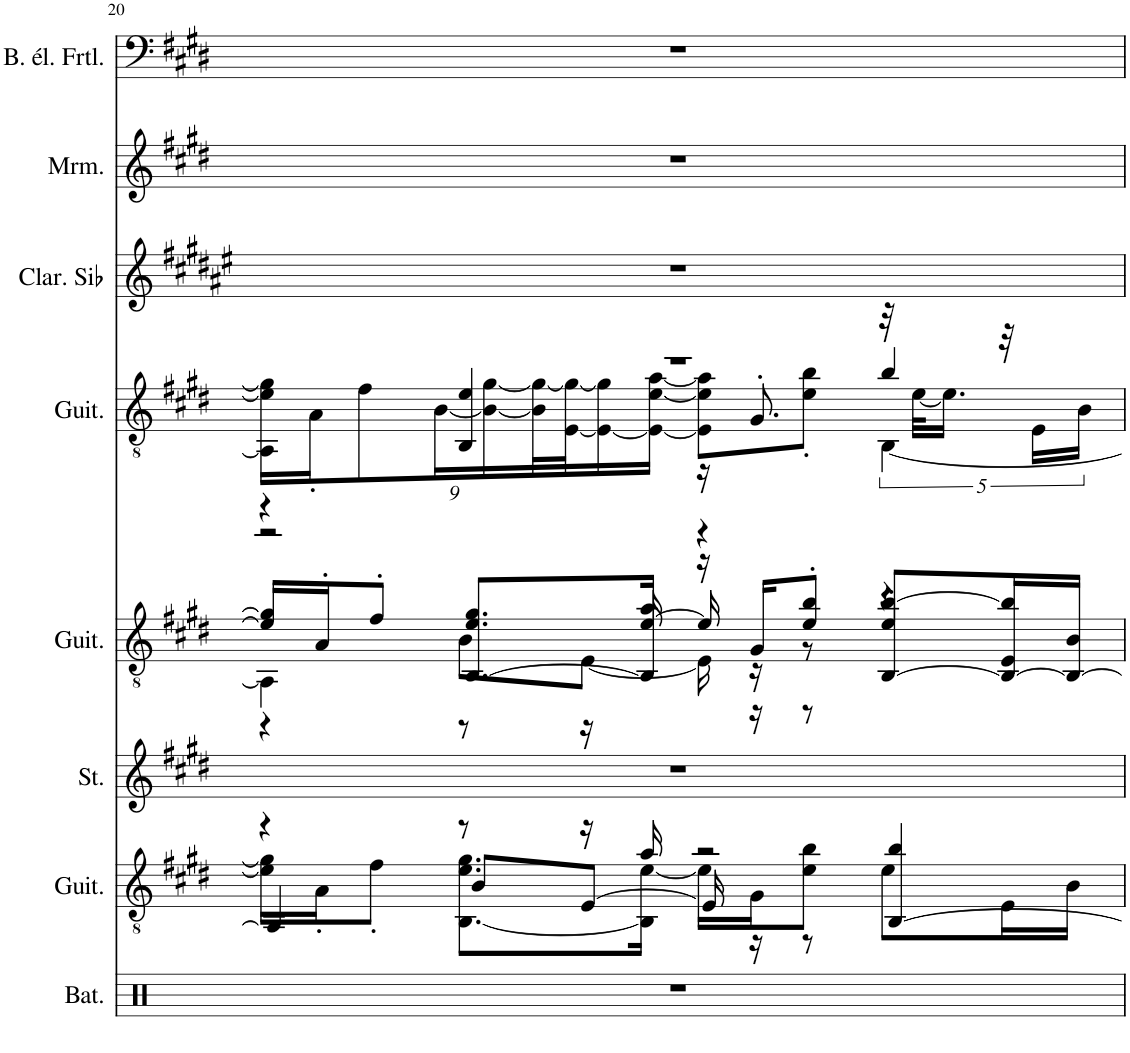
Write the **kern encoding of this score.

**kern	**kern	**kern	**kern	**kern	**kern	**kern	**kern
*part8	*part7	*part6	*part5	*part4	*part3	*part2	*part1
*staff8	*staff7	*staff6	*staff5	*staff4	*staff3	*staff2	*staff1
*I"Batterie, Drums	*I"Guitare acoustique, Acoustic Guitar (steel)	*I"Cordes, String Ensemble 1	*I"Guitare classique, Acoustic Guitar (nylon)	*I"Guitare acoustique, Electric Guitar (jazz)	*I"Clarinette en Sib	*I"Marimba (Double portée), Marimba	*I"Basse électrique fretless, Fretless Bass
*I'Bat.	*I'Guit.	*I'St.	*I'Guit.	*I'Guit.	*I'Clar. Sib	*I'Mrm.	*I'B. él. Frtl.
!!LO:PB:g=z
*clefX	*clefGv2	*clefG2	*clefGv2	*clefGv2	*clefG2	*clefG2	*clefF4
*	*	*	*	*	*Trd1c2	*	*Trd7c12
*k[]	*k[f#c#g#d#]	*k[f#c#g#d#]	*k[f#c#g#d#]	*k[f#c#g#d#]	*k[f#c#g#d#a#e#]	*k[f#c#g#d#]	*k[f#c#g#d#]
*M4/4	*M4/4	*M4/4	*M4/4	*M4/4	*M4/4	*M4/4	*M4/4
=20	=20	=20	=20	=20	=20	=20	=20
*	*^	*	*^	*^	*	*	*
*	*	*^	*	*	*^	*	*	*	*	*
*	*	*	*	*	*	*	*	*	*Xbrackettup	*	*	*
*	*	*	*	*	*	*	*	*^	*^	*	*	*
1r	4r	16e\] 16g#\]LL	4AA/]	1r	16e/] 16g#/]LL	4AA\]	4r	1r	18AA\] 18e\] 18g#\]LL	4r	2r	1r	1r	1r
.	.	.	.	.	.	.	.	.	18A'\J	.	.	.	.	.
.	.	16A'\J	.	.	16A'/J	.	.	.	.	.	.	.	.	.
.	.	.	.	.	.	.	.	.	9f#\	.	.	.	.	.
.	.	8f#'\J	.	.	8f#'/J	.	.	.	.	.	.	.	.	.
.	.	.	.	.	.	.	.	.	[18B\L	.	.	.	.	.
.	8r	[8.BB\ 8.e\ 8.g#\L	8B/L	.	[8.BB/ 8.e/ 8.g#/L	8B\L	8r	.	.	4BB/ 4e/	.	.	.	.
.	.	.	.	.	.	.	.	.	18B\_ [18g#\	.	.	.	.	.
.	.	.	.	.	.	.	.	.	36B\] 36g#\_L	.	.	.	.	.
.	.	.	.	.	.	.	.	.	[36E\ 36g#\_J	.	.	.	.	.
.	16r	.	[8E/J	.	.	[8E\J	16r	.	.	.	.	.	.	.
.	.	.	.	.	.	.	.	.	18E\_ 18g#\]	.	.	.	.	.
.	16a/	16BB\] [16e\Jk	.	.	16BB/] 16a/Jk	.	[16e/	.	.	.	.	.	.	.
.	.	.	.	.	.	.	.	.	18E\_ [18e\ [18a\JJ	.	.	.	.	.
.	2r	16e\LL]	16E/]	.	16r	16E\]	16e/]	.	8E\] 8e\] 8a\]L	16r	4r	.	.	.
.	.	16G#\J	16r	.	16G#/KL	16r	16r	.	.	8.G#'/	.	.	.	.
.	.	8e\' 8b\'J	8r	.	8e/' 8b/'J	8r	8r	.	8e\' 8b\'J	.	.	.	.	.
*	*	*	*	*	*	*	*	*	*brackettup	*	*	*	*	*
.	.	8e\L	[4BB/ 4b/	.	[8BB/ [8b/L	4r	4e'/	.	40r	4b/	[4BB\	.	.	.
.	.	.	.	.	.	.	.	.	[40e\KLL	.	.	.	.	.
.	.	.	.	.	.	.	.	.	20.e\JJ]	.	.	.	.	.
.	.	16E\L	.	.	16BB/_ 16E/ 16b/]L	.	.	.	40r	.	.	.	.	.
.	.	.	.	.	.	.	.	.	20E\LL	.	.	.	.	.
.	.	16B\JJ	.	.	16BB/_ 16B/JJ	.	.	.	.	.	.	.	.	.
.	.	.	.	.	.	.	.	.	20B\JJ	.	.	.	.	.
*	*	*	*	*	*v	*v	*v	*	*	*	*	*	*	*
*	*v	*v	*v	*	*	*v	*v	*v	*v	*	*	*
=	=	=	=	=	=	=	=
*-	*-	*-	*-	*-	*-	*-	*-
